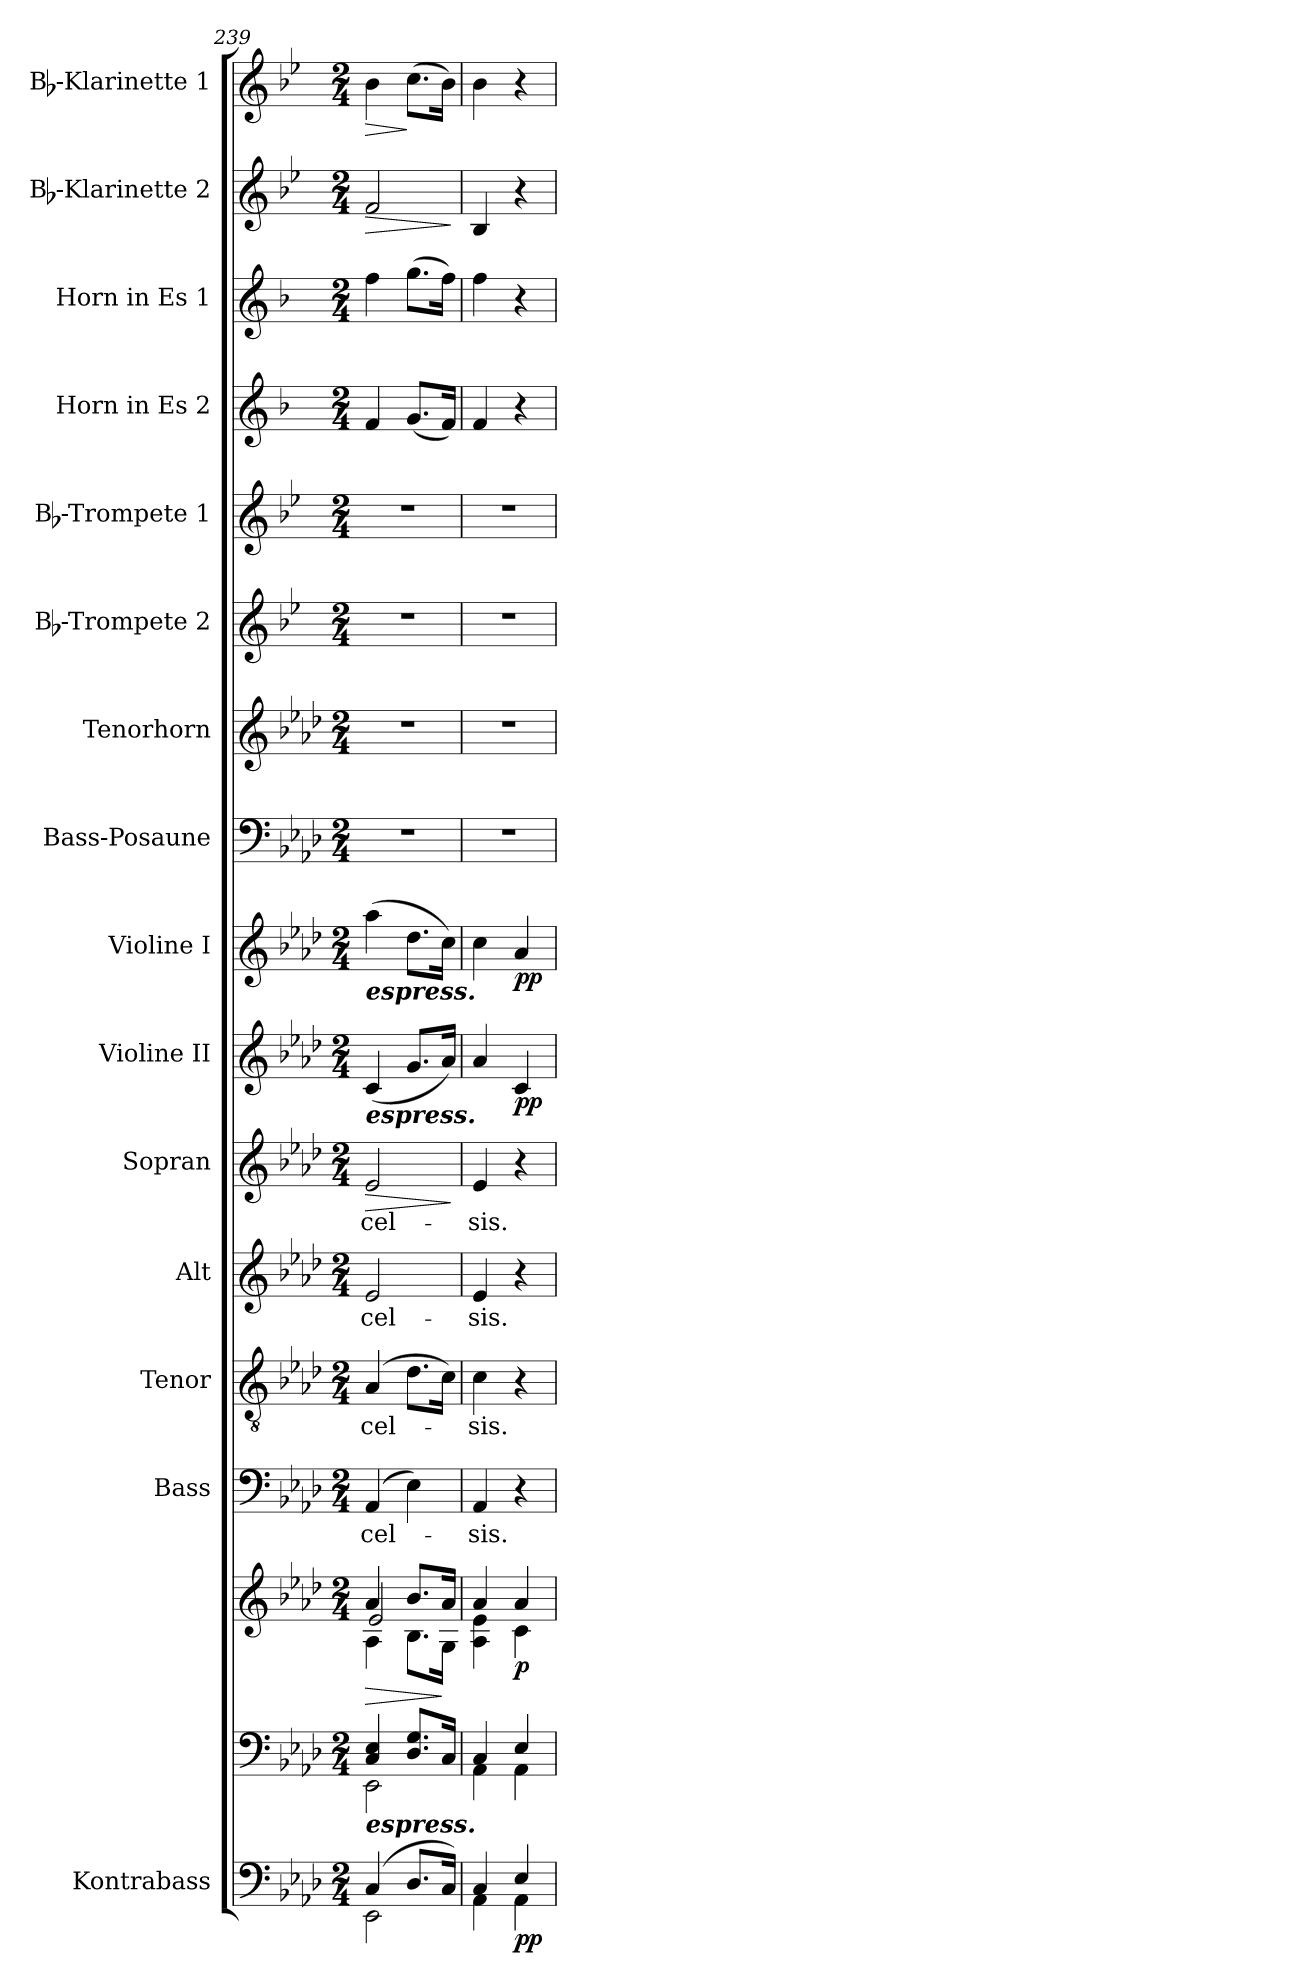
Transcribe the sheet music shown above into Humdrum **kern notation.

**kern	**dynam	**kern	**kern	**dynam	**kern	**text	**kern	**text	**kern	**text	**kern	**text	**dynam	**kern	**dynam	**kern	**dynam	**kern	**kern	**kern	**kern	**kern	**kern	**kern	**dynam	**kern	**dynam
*part16	*part16	*part15	*part15	*part15	*part14	*part14	*part13	*part13	*part12	*part12	*part11	*part11	*part11	*part10	*part10	*part9	*part9	*part8	*part7	*part6	*part5	*part4	*part3	*part2	*part2	*part1	*part1
*staff17	*staff17	*staff16	*staff15	*staff15/16	*staff14	*staff14	*staff13	*staff13	*staff12	*staff12	*staff11	*staff11	*staff11	*staff10	*staff10	*staff9	*staff9	*staff8	*staff7	*staff6	*staff5	*staff4	*staff3	*staff2	*staff2	*staff1	*staff1
*I"Kontrabass	*	*	*	*	*I"Bass	*	*I"Tenor	*	*I"Alt	*	*I"Sopran	*	*	*I"Violine II	*	*I"Violine I	*	*I"Bass-Posaune	*I"Tenorhorn	*I"Bb-Trompete 2	*I"Bb-Trompete 1	*I"Horn in Es 2	*I"Horn in Es 1	*I"Bb-Klarinette 2	*	*I"Bb-Klarinette 1	*
*I'Kb.	*	*	*	*	*I'B.	*	*I'T.	*	*I'A.	*	*I'S.	*	*	*I'Vl. II	*	*I'Vl. I	*	*I'B. Pos.	*I'T. Hrn.	*I'Bb Trp. 2	*I'Bb Trp. 1	*	*	*I'Bb Kl. 2	*	*I'Bb Kl. 1	*
*clefF4	*	*clefF4	*clefG2	*	*clefF4	*	*clefGv2	*	*clefG2	*	*clefG2	*	*	*clefG2	*	*clefG2	*	*clefF4	*clefG2	*clefG2	*clefG2	*clefG2	*clefG2	*clefG2	*	*clefG2	*
*ITrd7c12	*	*	*	*	*	*	*	*	*	*	*	*	*	*	*	*	*	*	*ITrd8c14	*ITrd1c2	*ITrd1c2	*ITrd5c9	*ITrd5c9	*ITrd1c2	*	*ITrd1c2	*
*k[b-e-a-d-]	*	*k[b-e-a-d-]	*k[b-e-a-d-]	*	*k[b-e-a-d-]	*	*k[b-e-a-d-]	*	*k[b-e-a-d-]	*	*k[b-e-a-d-]	*	*	*k[b-e-a-d-]	*	*k[b-e-a-d-]	*	*k[b-e-a-d-]	*k[b-e-a-d-]	*k[b-e-a-d-]	*k[b-e-a-d-]	*k[b-e-a-d-]	*k[b-e-a-d-]	*k[b-e-a-d-]	*	*k[b-e-a-d-]	*
*A-:	*	*A-:	*A-:	*	*A-:	*	*A-:	*	*A-:	*	*A-:	*	*	*A-:	*	*A-:	*	*A-:	*A-:	*A-:	*A-:	*A-:	*A-:	*A-:	*	*A-:	*
*M2/4	*	*M2/4	*M2/4	*	*M2/4	*	*M2/4	*	*M2/4	*	*M2/4	*	*	*M2/4	*	*M2/4	*	*M2/4	*M2/4	*M2/4	*M2/4	*M2/4	*M2/4	*M2/4	*	*M2/4	*
=239	=239	=239	=239	=239	=239	=239	=239	=239	=239	=239	=239	=239	=239	=239	=239	=239	=239	=239	=239	=239	=239	=239	=239	=239	=239	=239	=239
*^	*	*^	*	*	*	*	*	*	*	*	*	*	*	*	*	*	*	*	*	*	*	*	*	*	*	*	*
!	!	!	!	!	!	!	!	!	!	!	!	!	!	!	!	!	!	!LO:TX:b:Bi:t=espress.	!	!	!	!	!	!	!	!	!	!	!
!	!	!	!	!	!	!	!	!	!	!	!	!	!	!	!	!LO:TX:b:Bi:t=espress.	!	!	!	!	!	!	!	!	!	!	!	!	!
!LO:TX:a:Bi:t=espress.	!	!	!	!	!	!	!	!	!	!	!	!	!	!	!	!	!	!	!	!	!	!	!	!	!	!	!	!	!
!	!	!	!	!	!	!LO:HP:b	!	!LO:LY:b	!	!LO:LY:b	!	!LO:LY:b	!	!LO:LY:b	!LO:HP:b	!	!	!	!	!	!	!	!	!	!	!	!LO:HP:b	!	!LO:HP:b
*	*	*	*	*	*^	*	*	*	*	*	*	*	*	*	*	*	*	*	*	*	*	*	*	*	*	*	*	*	*
*	*	*	*	*	*	*^	*	*	*	*	*	*	*	*	*	*	*	*	*	*	*	*	*	*	*	*	*	*	*	*
(4CC/	2EEE-\	.	4C/ 4E-/	2EE-\	4a-/	4A-\	2e-/	>	(4AA-/	-cel-	(4A-/	-cel-	2e-/	-cel-	2e-/	-cel-	>	(<4c/	.	(>4aa-\	.	2r	2r	2r	2r	4A-/	4a-\	2e-/	>	4a-\	>
8.DD-/L	.	.	8.D-/ 8.G/L	.	8.b-/L	8.B-\L	.	.	4E-\)	.	8.d-\L	.	.	.	.	.	.	8.g/L	.	8.dd-\L	.	.	.	.	.	(<8.B-/L	(>8.b-\L	.	.	(>8.b-\L	]
16CC/Jk)	.	.	16C/Jk	.	16a-/Jk	16G\Jk	.	]	.	.	16c\Jk)	.	.	.	.	.	.	16a-/Jk)	.	16cc\Jk)	.	.	.	.	.	16A-/Jk)	16a-\Jk)	.	.	16a-\Jk)	.
*v	*v	*	*	*	*	*	*	*	*	*	*	*	*	*	*	*	*	*	*	*	*	*	*	*	*	*	*	*	*	*	*
*	*	*v	*v	*	*	*	*	*	*	*	*	*	*	*	*	*	*	*	*	*	*	*	*	*	*	*	*	*	*	*
*	*	*	*v	*v	*v	*	*	*	*	*	*	*	*	*	*	*	*	*	*	*	*	*	*	*	*	*	*	*	*
.	.	.	.	.	.	.	.	.	.	.	.	.	]	.	.	.	.	.	.	.	.	.	.	.	]	.	.
=240	=240	=240	=240	=240	=240	=240	=240	=240	=240	=240	=240	=240	=240	=240	=240	=240	=240	=240	=240	=240	=240	=240	=240	=240	=240	=240	=240
*^	*	*^	*^	*	*	*	*	*	*	*	*	*	*	*	*	*	*	*	*	*	*	*	*	*	*	*	*
!	!	!	!	!	!	!	!	!	!LO:LY:b	!	!LO:LY:b	!	!LO:LY:b	!	!LO:LY:b	!	!	!	!	!	!	!	!	!	!	!	!	!	!	!
4CC/	4AAA-\	.	4C/	4AA-\	4a-/	4A-\ 4e-\	.	4AA-/	-sis.	4c\	-sis.	4e-/	-sis.	4e-/	-sis.	.	4a-/	.	4cc\	.	2r	2r	2r	2r	4A-/	4a-\	4A-/	.	4a-\	.
!	!	!LO:DY:b	!	!	!	!	!LO:DY:b	!	!	!	!	!	!	!	!	!	!	!LO:DY:b	!	!LO:DY:b	!	!	!	!	!	!	!	!	!	!
4EE-/	4AAA-\	pp	4E-/	4AA-\	4a-/	4c\	p	4r	.	4r	.	4r	.	4r	.	.	4c/	pp	4a-/	pp	.	.	.	.	4r	4r	4r	.	4r	.
*v	*v	*	*	*	*	*	*	*	*	*	*	*	*	*	*	*	*	*	*	*	*	*	*	*	*	*	*	*	*	*
*	*	*v	*v	*	*	*	*	*	*	*	*	*	*	*	*	*	*	*	*	*	*	*	*	*	*	*	*	*	*
*	*	*	*v	*v	*	*	*	*	*	*	*	*	*	*	*	*	*	*	*	*	*	*	*	*	*	*	*	*
=	=	=	=	=	=	=	=	=	=	=	=	=	=	=	=	=	=	=	=	=	=	=	=	=	=	=	=
*-	*-	*-	*-	*-	*-	*-	*-	*-	*-	*-	*-	*-	*-	*-	*-	*-	*-	*-	*-	*-	*-	*-	*-	*-	*-	*-	*-
